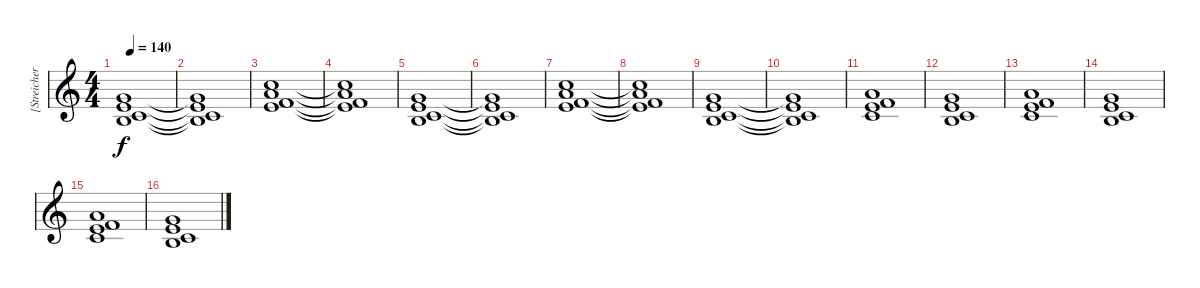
\track ("[Streicher]" "[Streicher") {instrument stringensemble2}
\staff {score}
\tuning (E4 B3 G3 D3 A2 E2) {hide}
\ts (4 4)
\tempo 140
\clef g2
\ks c
(0.1 8.2 5.3 9.4).1{dy f} |
(0.1{t} 8.2{t} 5.3{t} 9.4{t}).1 |
(5.1 13.2 10.3 14.4).1{volume 10} |
(5.1{t} 13.2{t} 10.3{t} 14.4{t}).1 |
(0.1 8.2 5.3 9.4).1 |
(0.1{t} 8.2{t} 5.3{t} 9.4{t}).1 |
(5.1 13.2 10.3 14.4).1 |
(5.1{t} 13.2{t} 10.3{t} 14.4{t}).1 |
(0.1 8.2 5.3 9.4).1 |
(0.1{t} 8.2{t} 5.3{t} 9.4{t}).1 |
(1.1 10.2 9.3 10.4).1 |
(0.1 8.2 5.3 9.4).1 |
(1.1 10.2 9.3 10.4).1 |
(0.1 8.2 5.3 9.4).1 |
(1.1 10.2 9.3 10.4).1 |
(0.1 8.2 5.3 9.4).1
